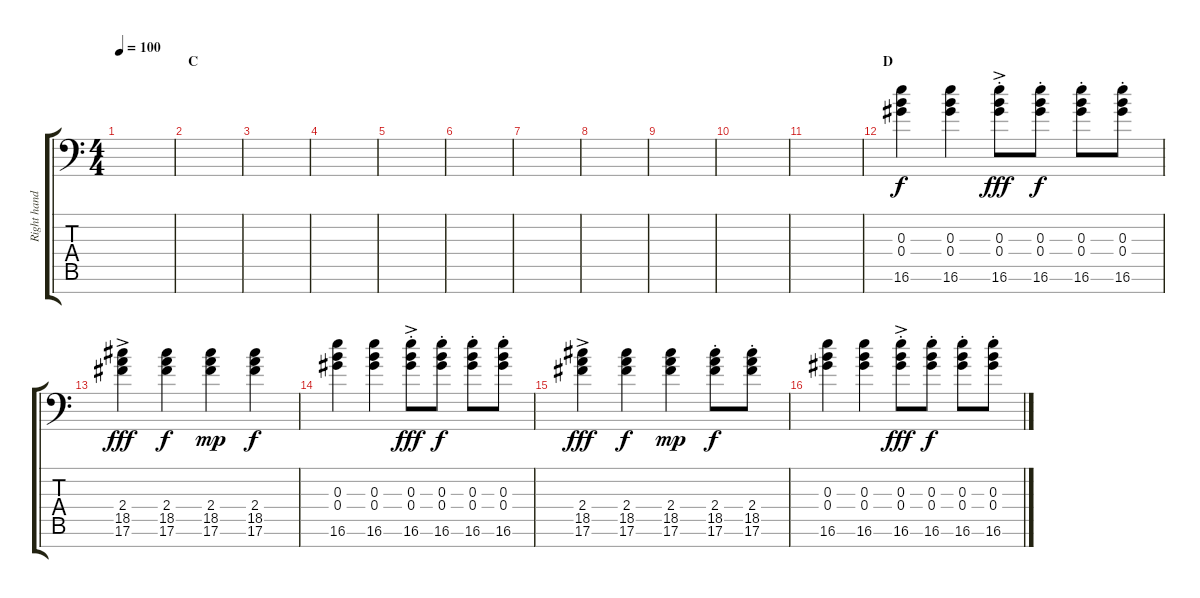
\track ("Right hand" "Right hand") {instrument acousticgrandpiano}
\staff {score tabs}
\tuning (Gb7 Ab5 E5 B4 C3 E3 Bb1) {hide}
\ts (4 4)
\tempo 100
\clef f4
\ks c
|
\section ("" "C")
|
|
|
|
|
|
|
|
|
|
\section ("" "D")
(0.3 0.4 16.6).4 (0.3 0.4 16.6).4 (0.3{st} 0.4{ac st} 16.6{st}).8{dy fff} (0.3{st} 0.4{st} 16.6{st}).8{dy f} (0.3{st} 0.4{st} 16.6{st}).8 (0.3{st} 0.4{st} 16.6{st}).8 |
(2.4{ac} 18.5 17.6).4{dy fff} (2.4 18.5 17.6).4{dy f} (2.4 18.5 17.6).4{dy mp} (2.4 18.5 17.6).4{dy f} |
(0.3 0.4 16.6).4 (0.3 0.4 16.6).4 (0.3{st} 0.4{ac st} 16.6{st}).8{dy fff} (0.3{st} 0.4{st} 16.6{st}).8{dy f} (0.3{st} 0.4{st} 16.6{st}).8 (0.3{st} 0.4{st} 16.6{st}).8 |
(2.4{ac} 18.5 17.6).4{dy fff} (2.4 18.5 17.6).4{dy f} (2.4 18.5 17.6).4{dy mp} (2.4{st} 18.5{st} 17.6{st}).8{dy f} (2.4{st} 18.5{st} 17.6{st}).8 |
(0.3 0.4 16.6).4 (0.3 0.4 16.6).4 (0.3{st} 0.4{ac st} 16.6{st}).8{dy fff} (0.3{st} 0.4{st} 16.6{st}).8{dy f} (0.3{st} 0.4{st} 16.6{st}).8 (0.3{st} 0.4{st} 16.6{st}).8
